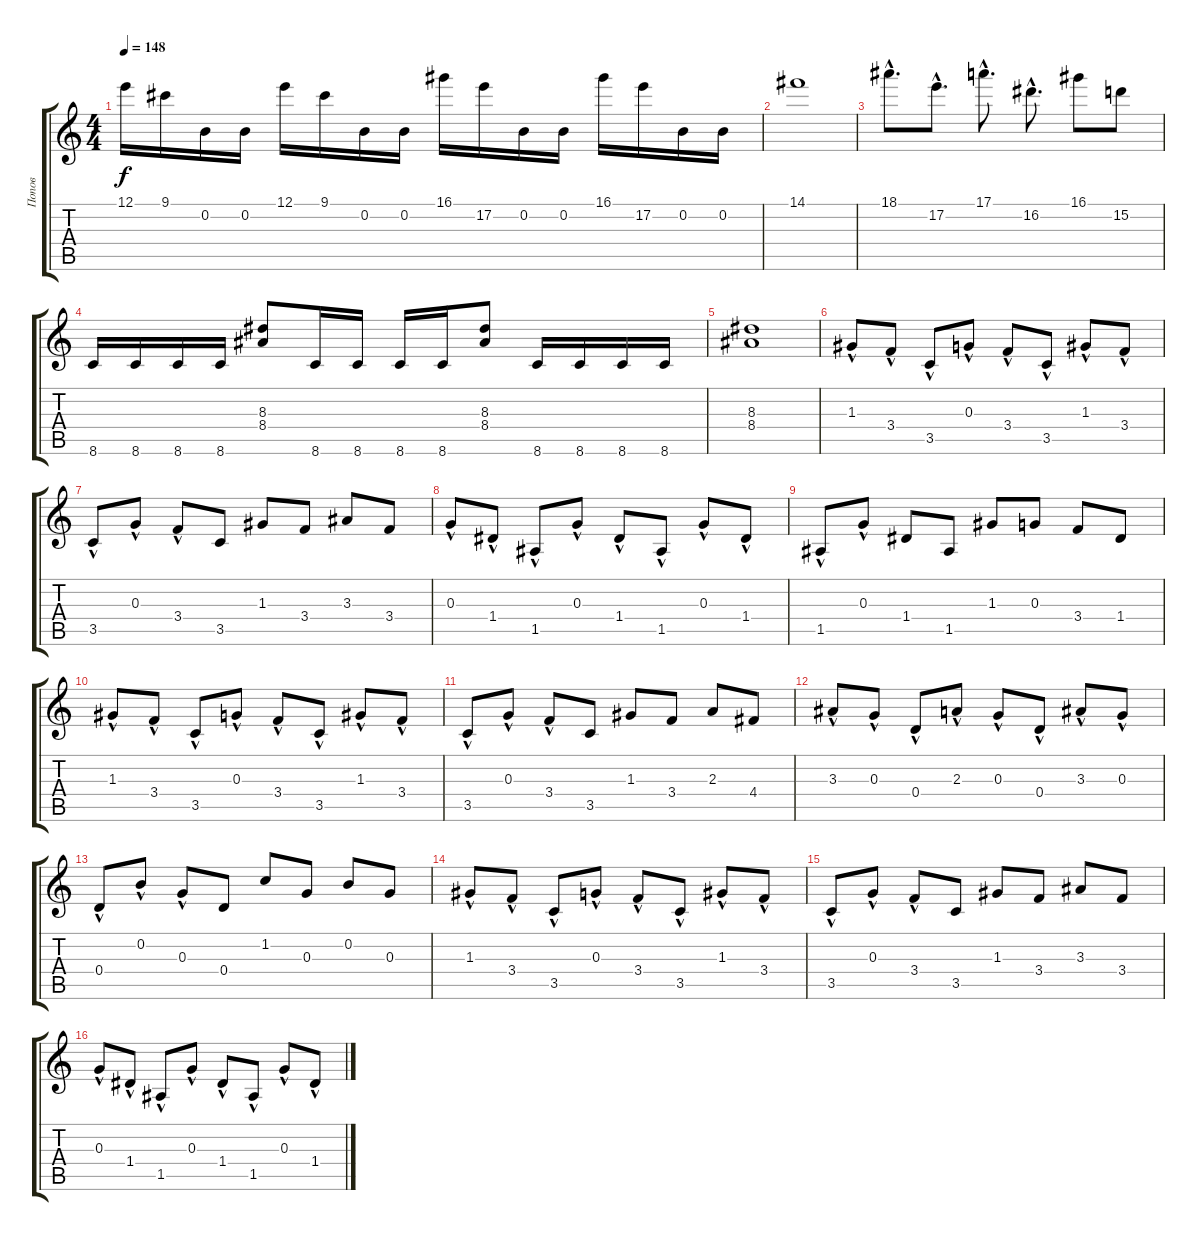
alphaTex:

\track ("Попов" "Попов") {instrument distortionguitar}
\staff {score tabs}
\tuning (E4 B3 G3 D3 A2 E2) {hide}
\ts (4 4)
\tempo 148
\clef g2
\ks c
12.1.16{dy f} 9.1.16 0.2.16 0.2.16 12.1.16 9.1.16 0.2.16 0.2.16 16.1.16 17.2.16 0.2.16 0.2.16 16.1.16 17.2.16 0.2.16 0.2.16 |
14.1.1 |
18.1{hac}.8{d} 17.2{hac}.8{d} 17.1{hac}.8{d} 16.2{hac}.8{d} 16.1.8 15.2.8 |
8.6.16 8.6.16 8.6.16 8.6.16 (8.3 8.4).8 8.6.16 8.6.16 8.6.16 8.6.16 (8.3 8.4).8 8.6.16 8.6.16 8.6.16 8.6.16 |
(8.3 8.4).1 |
1.3{hac}.8{instrument acousticguitarsteel} 3.4{hac}.8 3.5{hac}.8 0.3{hac}.8 3.4{hac}.8 3.5{hac}.8 1.3{hac}.8 3.4{hac}.8 |
3.5{hac}.8 0.3{hac}.8 3.4{hac}.8 3.5.8 1.3.8 3.4.8 3.3.8 3.4.8 |
0.3{hac}.8 1.4{hac}.8 1.5{hac}.8 0.3{hac}.8 1.4{hac}.8 1.5{hac}.8 0.3{hac}.8 1.4{hac}.8 |
1.5{hac}.8 0.3{hac}.8 1.4.8 1.5.8 1.3.8 0.3.8 3.4.8 1.4.8 |
1.3{hac}.8 3.4{hac}.8 3.5{hac}.8 0.3{hac}.8 3.4{hac}.8 3.5{hac}.8 1.3{hac}.8 3.4{hac}.8 |
3.5{hac}.8 0.3{hac}.8 3.4{hac}.8 3.5.8 1.3.8 3.4.8 2.3.8 4.4.8 |
3.3{hac}.8 0.3{hac}.8 0.4{hac}.8 2.3{hac}.8 0.3{hac}.8 0.4{hac}.8 3.3{hac}.8 0.3{hac}.8 |
0.4{hac}.8 0.2{hac}.8 0.3{hac}.8 0.4.8 1.2.8 0.3.8 0.2.8 0.3.8 |
1.3{hac}.8 3.4{hac}.8 3.5{hac}.8 0.3{hac}.8 3.4{hac}.8 3.5{hac}.8 1.3{hac}.8 3.4{hac}.8 |
3.5{hac}.8 0.3{hac}.8 3.4{hac}.8 3.5.8 1.3.8 3.4.8 3.3.8 3.4.8 |
0.3{hac}.8 1.4{hac}.8 1.5{hac}.8 0.3{hac}.8 1.4{hac}.8 1.5{hac}.8 0.3{hac}.8 1.4{hac}.8
